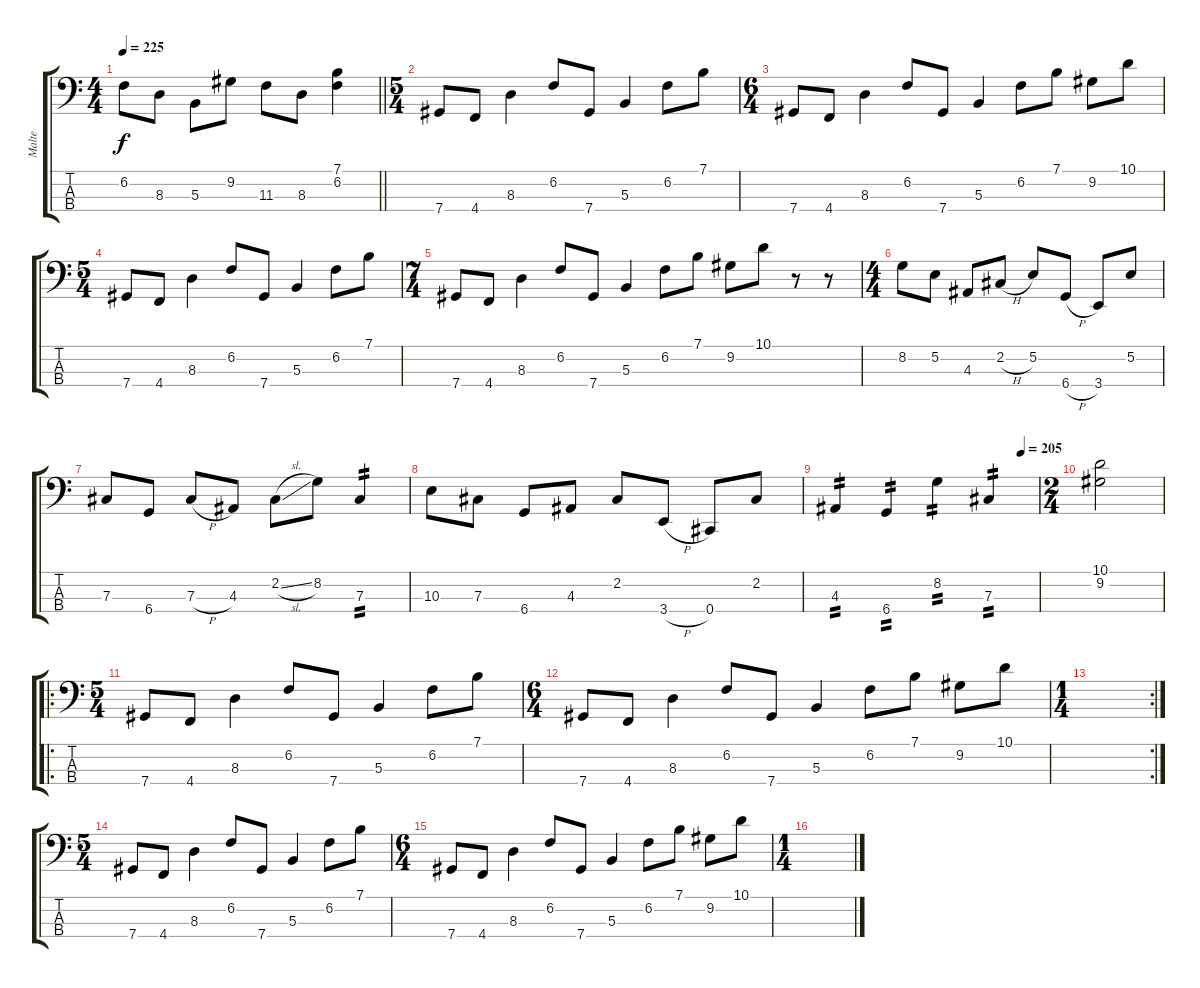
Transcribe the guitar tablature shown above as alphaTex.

\track ("Malte" "Malte") {instrument electricbasspick}
\staff {score tabs}
\tuning (E2 B1 Gb1 Db1) {hide}
\ts (4 4)
\tempo 225
\clef f4
\barLineRight lightlight
\ks c
6.2.8{dy f} 8.3.8 5.3.8 9.2.8 11.3.8 8.3.8 (7.1 6.2).4 |
\ts (5 4)
7.4.8 4.4.8 8.3.4 6.2.8 7.4.8 5.3.4 6.2.8 7.1.8 |
\ts (6 4)
7.4.8 4.4.8 8.3.4 6.2.8 7.4.8 5.3.4 6.2.8 7.1.8 9.2.8 10.1.8 |
\ts (5 4)
7.4.8 4.4.8 8.3.4 6.2.8 7.4.8 5.3.4 6.2.8 7.1.8 |
\ts (7 4)
7.4.8 4.4.8 8.3.4 6.2.8 7.4.8 5.3.4 6.2.8 7.1.8 9.2.8 10.1.8 r.8 r.8 |
\ts (4 4)
8.2.8 5.2.8 4.3.8 2.2{h}.8 5.2.8 6.4{h}.8 3.4.8 5.2.8 |
7.3.8 6.4.8 7.3{h}.8 4.3.8 2.2{sl}.8 8.2.8 7.3.4{tp 2} |
10.3.8 7.3.8 6.4.8 4.3.8 2.2.8 3.4{h}.8 0.4.8 2.2.8 |
\tempo (205 0.9166666666666666)
4.3.4{tp 2} 6.4.4{tp 2} 8.2.4{tp 2} 7.3.4{tp 2} |
\ts (2 4)
(10.1 9.2).2 |
\ro
\ts (5 4)
7.4.8 4.4.8 8.3.4 6.2.8 7.4.8 5.3.4 6.2.8 7.1.8 |
\ts (6 4)
7.4.8 4.4.8 8.3.4 6.2.8 7.4.8 5.3.4 6.2.8 7.1.8 9.2.8 10.1.8 |
\rc 2
\ts (1 4)
|
\ts (5 4)
7.4.8 4.4.8 8.3.4 6.2.8 7.4.8 5.3.4 6.2.8 7.1.8 |
\ts (6 4)
7.4.8 4.4.8 8.3.4 6.2.8 7.4.8 5.3.4 6.2.8 7.1.8 9.2.8 10.1.8 |
\ts (1 4)
